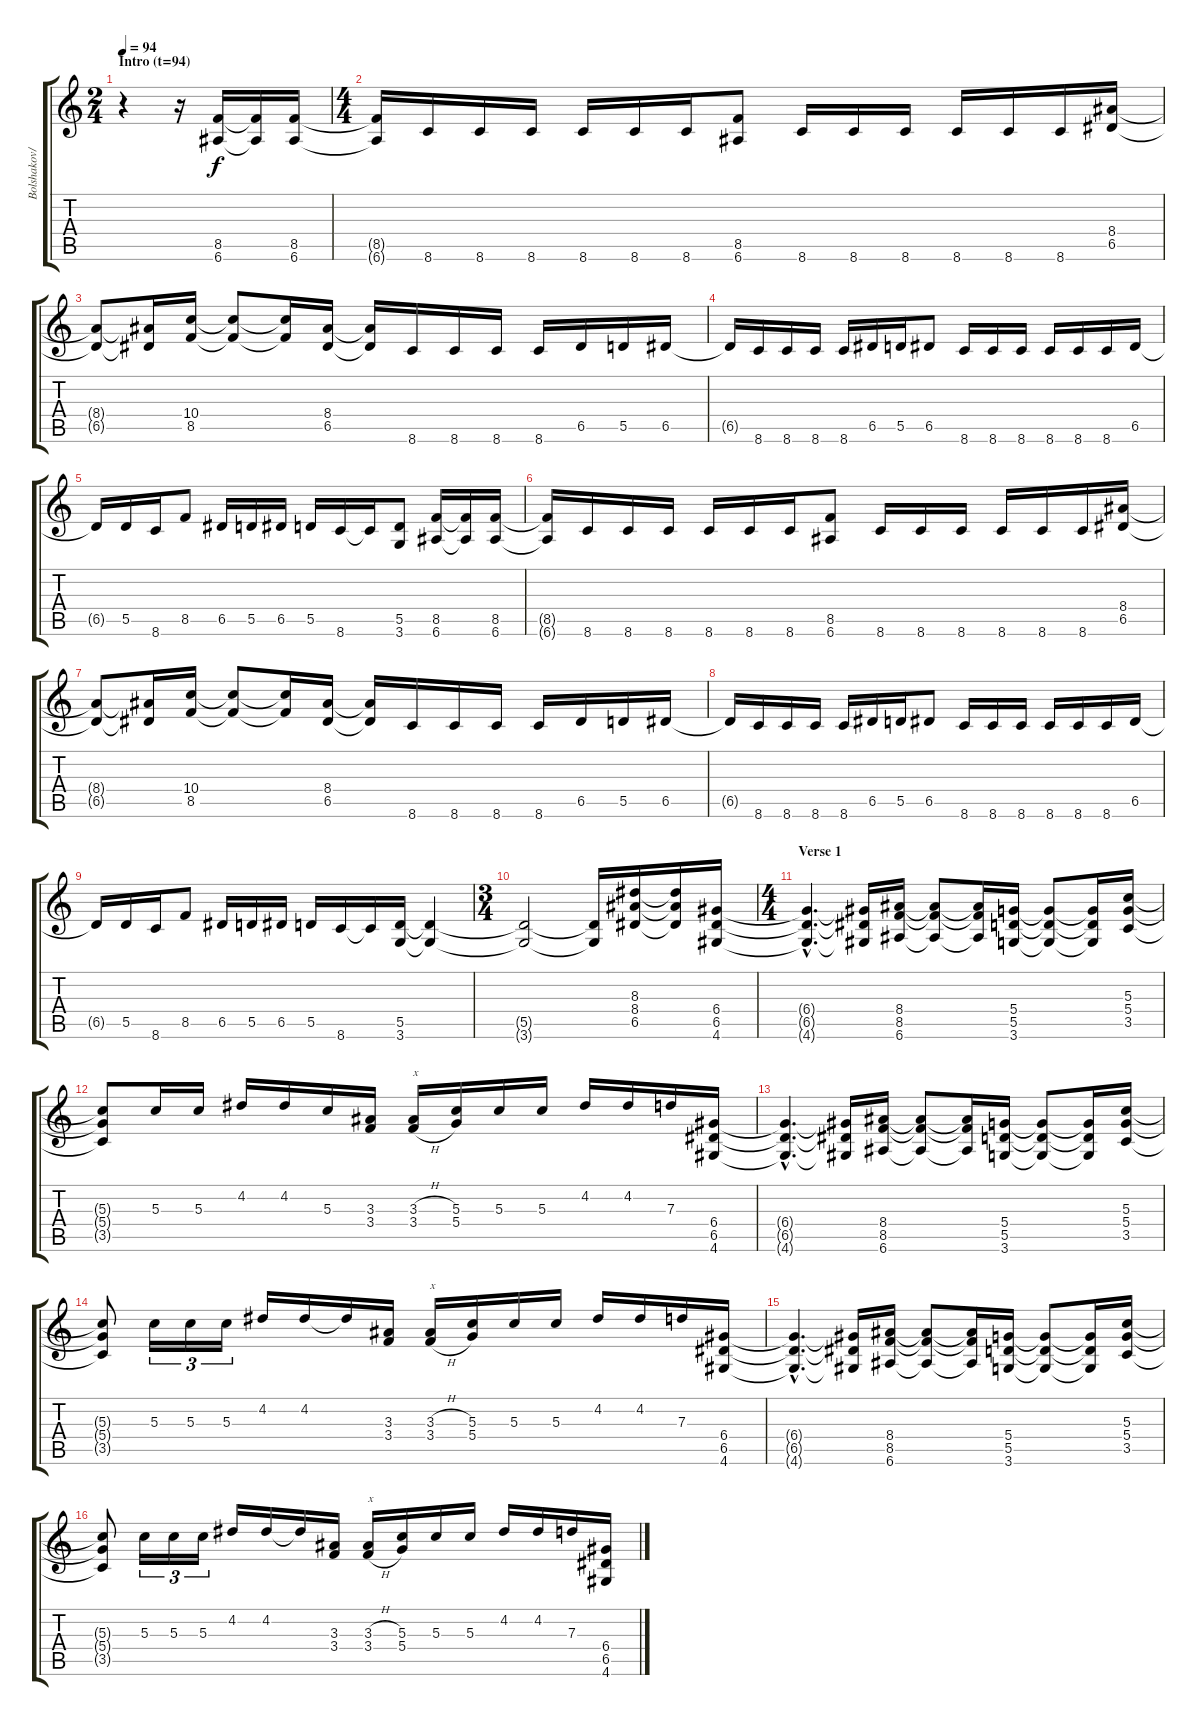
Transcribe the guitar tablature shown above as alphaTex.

\track ("Bolshakov/Holstinin" "Bolshakov/") {instrument distortionguitar}
\staff {score tabs}
\tuning (E4 B3 G3 D3 A2 E2) {hide}
\ts (2 4)
\section ("" "Intro (t=94)")
\tempo 94
\clef g2
\ks c
r.4{dy f instrument distortionguitar} r.16 (8.5 6.6).16 (8.5{t} 6.6{t}).16 (8.5 6.6).16 |
\ts (4 4)
(8.5{t} 6.6{t}).16 8.6.16 8.6.16 8.6.16 8.6.16 8.6.16 8.6.16 (8.5 6.6).8 8.6.16 8.6.16 8.6.16 8.6.16 8.6.16 8.6.16 (8.4 6.5).16 |
(8.4{t} 6.5{t}).8 (8.4{t} 6.5{t}).16 (10.4 8.5).16 (10.4{t} 8.5{t}).8 (10.4{t} 8.5{t}).16 (8.4 6.5).16 (8.4{t} 6.5{t}).16 8.6.16 8.6.16 8.6.16 8.6.16 6.5.16 5.5.16 6.5.16 |
6.5{t}.16 8.6.16 8.6.16 8.6.16 8.6.16 6.5.16 5.5.16 6.5.8 8.6.16 8.6.16 8.6.16 8.6.16 8.6.16 8.6.16 6.5.16 |
6.5{t}.16 5.5.16 8.6.16 8.5.8 6.5.16 5.5.16 6.5.16 5.5.16 8.6.16 8.6{t}.16 (5.5 3.6).8 (8.5 6.6).16 (8.5{t} 6.6{t}).16 (8.5 6.6).16 |
(8.5{t} 6.6{t}).16 8.6.16 8.6.16 8.6.16 8.6.16 8.6.16 8.6.16 (8.5 6.6).8 8.6.16 8.6.16 8.6.16 8.6.16 8.6.16 8.6.16 (8.4 6.5).16 |
(8.4{t} 6.5{t}).8 (8.4{t} 6.5{t}).16 (10.4 8.5).16 (10.4{t} 8.5{t}).8 (10.4{t} 8.5{t}).16 (8.4 6.5).16 (8.4{t} 6.5{t}).16 8.6.16 8.6.16 8.6.16 8.6.16 6.5.16 5.5.16 6.5.16 |
6.5{t}.16 8.6.16 8.6.16 8.6.16 8.6.16 6.5.16 5.5.16 6.5.8 8.6.16 8.6.16 8.6.16 8.6.16 8.6.16 8.6.16 6.5.16 |
6.5{t}.16 5.5.16 8.6.16 8.5.8 6.5.16 5.5.16 6.5.16 5.5.16 8.6.16 8.6{t}.16 (5.5 3.6).16 (5.5{t} 3.6{t}).4 |
\ts (3 4)
(5.5{t} 3.6{t}).2 (5.5{t} 3.6{t}).16 (8.3 8.4 6.5).16 (8.3{t} 8.4{t} 6.5{t}).16 (6.4 6.5 4.6).16 |
\ts (4 4)
\section ("" "Verse 1")
(6.4{hac t} 6.5{hac t} 4.6{hac t}).4{d} (6.4{t} 6.5{t} 4.6{t}).16 (8.4 8.5 6.6).16 (8.4{t} 8.5{t} 6.6{t}).8 (8.4{t} 8.5{t} 6.6{t}).16 (5.4 5.5 3.6).16 (5.4{t} 5.5{t} 3.6{t}).8 (5.4{t} 5.5{t} 3.6{t}).16 (5.3 5.4 3.5).16 |
(5.3{t} 5.4{t} 3.5{t}).8 5.3.16 5.3.16 4.2.16 4.2.16 5.3.16 (3.3 3.4).16 (3.3{h} 3.4{h}).16{txt "x"} (5.3 5.4).16 5.3.16 5.3.16 4.2.16 4.2.16 7.3.16 (6.4 6.5 4.6).16 |
(6.4{hac t} 6.5{hac t} 4.6{hac t}).4{d} (6.4{t} 6.5{t} 4.6{t}).16 (8.4 8.5 6.6).16 (8.4{t} 8.5{t} 6.6{t}).8 (8.4{t} 8.5{t} 6.6{t}).16 (5.4 5.5 3.6).16 (5.4{t} 5.5{t} 3.6{t}).8 (5.4{t} 5.5{t} 3.6{t}).16 (5.3 5.4 3.5).16 |
(5.3{t} 5.4{t} 3.5{t}).8 5.3.16{tu (3 2)} 5.3.16{tu (3 2)} 5.3.16{tu (3 2)} 4.2.16 4.2.16 4.2{t}.16 (3.3 3.4).16 (3.3{h} 3.4{h}).16{txt "x"} (5.3 5.4).16 5.3.16 5.3.16 4.2.16 4.2.16 7.3.16 (6.4 6.5 4.6).16 |
(6.4{hac t} 6.5{hac t} 4.6{hac t}).4{d} (6.4{t} 6.5{t} 4.6{t}).16 (8.4 8.5 6.6).16 (8.4{t} 8.5{t} 6.6{t}).8 (8.4{t} 8.5{t} 6.6{t}).16 (5.4 5.5 3.6).16 (5.4{t} 5.5{t} 3.6{t}).8 (5.4{t} 5.5{t} 3.6{t}).16 (5.3 5.4 3.5).16 |
(5.3{t} 5.4{t} 3.5{t}).8 5.3.16{tu (3 2)} 5.3.16{tu (3 2)} 5.3.16{tu (3 2)} 4.2.16 4.2.16 4.2{t}.16 (3.3 3.4).16 (3.3{h} 3.4{h}).16{txt "x"} (5.3 5.4).16 5.3.16 5.3.16 4.2.16 4.2.16 7.3.16 (6.4 6.5 4.6).16
